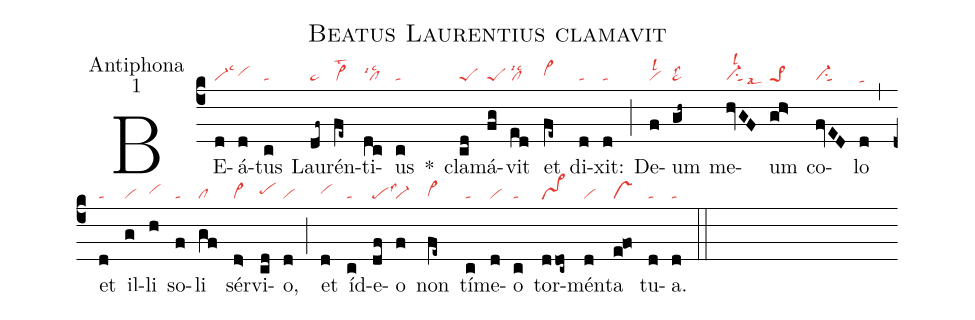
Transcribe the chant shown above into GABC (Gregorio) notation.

name:Beatus Laurentius clamavit;
office-part:Antiphona;
mode:1;
nabc-lines:1;
%%
(c4)
BE(d|vi-lsc3)á(d|vihh)tus(c|ta) Lau(df~|ta>)rén(fe~|vi>lst2)ti(dc|cllsi1lsc2)us(c|ta) *()
cla(cd|peS)má(fg|peS)vit(ed|cllsi2lsc2) et(fe~|vi>hh) di(d|ta)xit:(d|ta) (;)
De(f|vilsl2)um(gh~|ta>lss2) me(hvGF|vi-su1sut1lsl2lsal9)um(g!h>|pe>1) co(fvED|vi-su1sut1)lo(d|tahe) (,)
et(d|ta) il(g|vi)li(h|vihh) so(f|ta)li(gf|cl) sér(d>|vi>)vi(cd|pehh)o,(d|vi) (;)
et(d|vihh) íd(c|ta)e(df|pelss3)o(f|vi-) non(fe~|vi>hg) tí(c|ta)me(d|vi)o(c|ta) tor(ddoc~|vs>)mén(d|vi)ta(e!fo|vs) tu(d|ta)a.(d|ta) (::)
